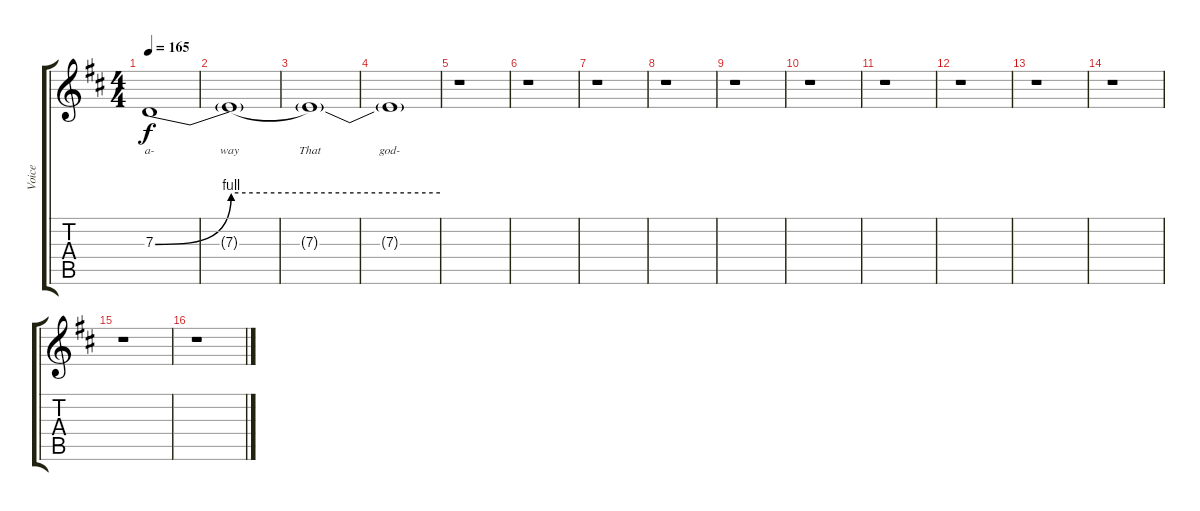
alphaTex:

\track ("Voice" "Voice") {instrument lead6voice}
\staff {score tabs}
\tuning (E4 B3 G3 D3 A2 E2) {hide}
\ts (4 4)
\tempo 165
\clef g2
\ks bminor
7.3{be (bend 0 0 60 4) t}.1{lyrics (0 "a-") lyrics (1 "") lyrics (2 "") lyrics (3 "") lyrics (4 "") dy f volume 0} |
7.3{be (hold 0 4 60 4) t}.1{lyrics (0 "way") lyrics (1 "") lyrics (2 "") lyrics (3 "") lyrics (4 "")} |
7.3{t}.1{lyrics (0 "That") lyrics (1 "") lyrics (2 "") lyrics (3 "") lyrics (4 "")} |
7.3{t}.1{lyrics (0 "god-") lyrics (1 "") lyrics (2 "") lyrics (3 "") lyrics (4 "")} |
r.1 |
r.1 |
r.1 |
r.1 |
r.1 |
r.1 |
r.1 |
r.1 |
r.1 |
r.1 |
r.1 |
r.1
